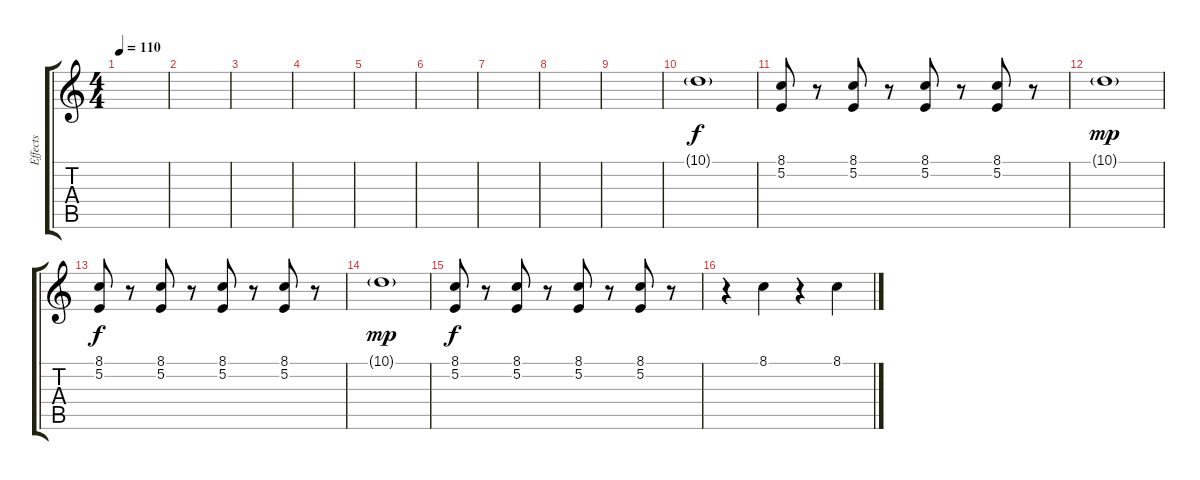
\track ("Effects" "Effects") {instrument lead1square}
\staff {score tabs}
\tuning (E4 B3 G3 D3 A2 E2) {hide}
\ts (4 4)
\tempo 110
\clef g2
\ks c
|
|
|
|
|
|
|
|
|
10.1{g}.1 |
(8.1 5.2).8{dy f} r.8 (8.1 5.2).8 r.8 (8.1 5.2).8 r.8 (8.1 5.2).8 r.8 |
10.1{g}.1{dy mp} |
(8.1 5.2).8{dy f} r.8 (8.1 5.2).8 r.8 (8.1 5.2).8 r.8 (8.1 5.2).8 r.8 |
10.1{g}.1{dy mp} |
(8.1 5.2).8{dy f} r.8 (8.1 5.2).8 r.8 (8.1 5.2).8 r.8 (8.1 5.2).8 r.8 |
r.4 8.1.4 r.4 8.1.4
